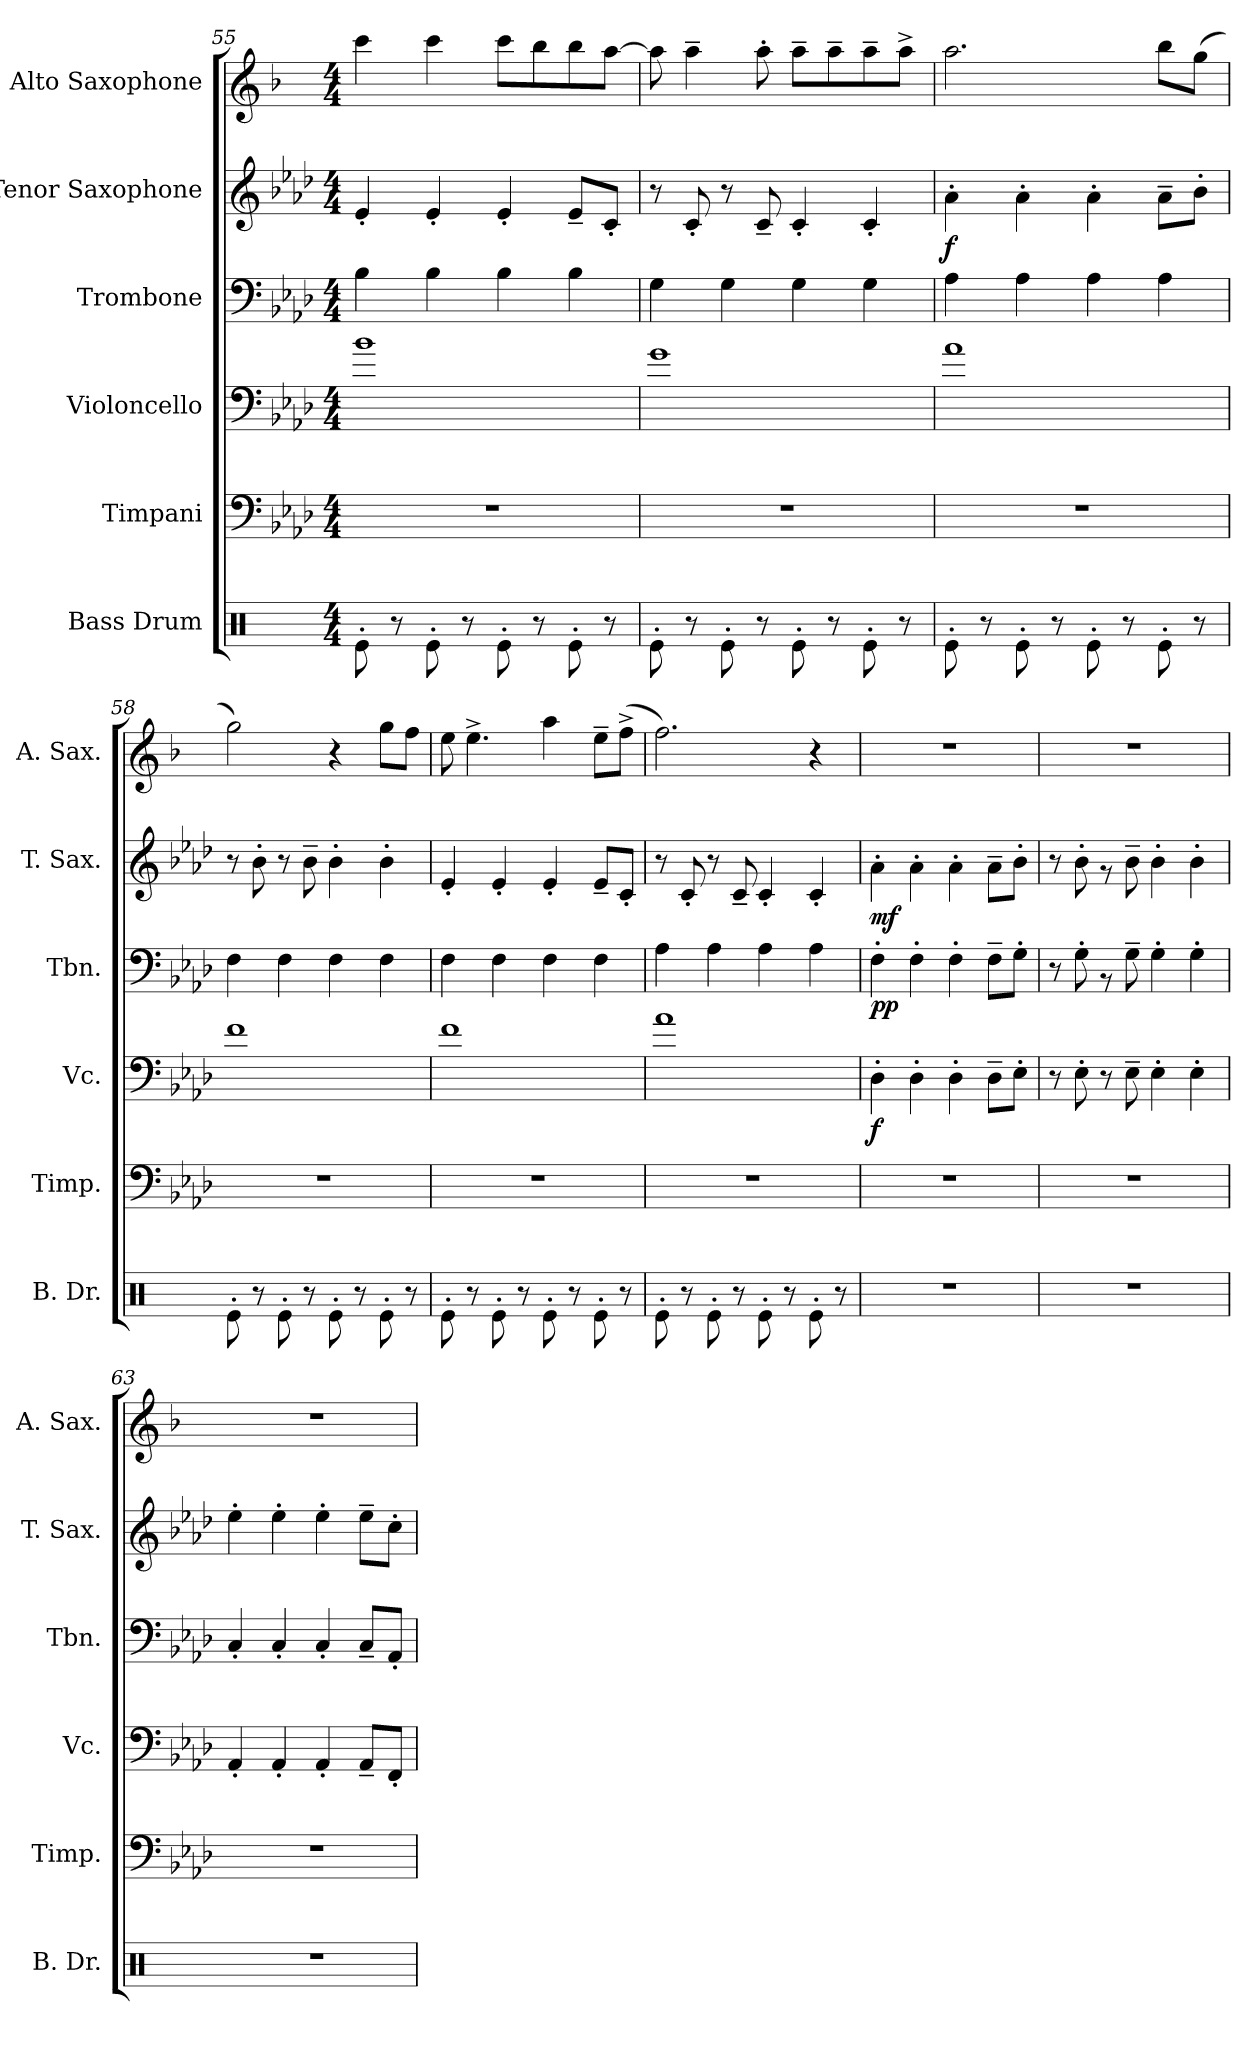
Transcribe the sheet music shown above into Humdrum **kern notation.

**kern	**kern	**kern	**dynam	**kern	**dynam	**kern	**dynam	**kern
*part6	*part5	*part4	*part4	*part3	*part3	*part2	*part2	*part1
*staff6	*staff5	*staff4	*staff4	*staff3	*staff3	*staff2	*staff2	*staff1
*I"Bass Drum	*I"Timpani	*I"Violoncello	*	*I"Trombone	*	*I"Tenor Saxophone	*	*I"Alto Saxophone
*I'B. Dr.	*I'Timp.	*I'Vc.	*	*I'Tbn.	*	*I'T. Sax.	*	*I'A. Sax.
*clefX	*clefF4	*clefF4	*	*clefF4	*	*clefG2	*	*clefG2
*	*	*	*	*	*	*ITrd8c14	*	*ITrd5c9
*k[]	*k[b-e-a-d-]	*k[b-e-a-d-]	*	*k[b-e-a-d-]	*	*k[b-e-a-d-]	*	*k[b-e-a-d-]
*M4/4	*M4/4	*M4/4	*	*M4/4	*	*M4/4	*	*M4/4
=55	=55	=55	=55	=55	=55	=55	=55	=55
8Re'\	1r	1b-	.	4B-\	.	4E-'/	.	4ee-\
8r	.	.	.	.	.	.	.	.
8Re'\	.	.	.	4B-\	.	4E-'/	.	4ee-\
8r	.	.	.	.	.	.	.	.
8Re'\	.	.	.	4B-\	.	4E-'/	.	8ee-\L
8r	.	.	.	.	.	.	.	8dd-\
8Re'\	.	.	.	4B-\	.	8E-~/L	.	8dd-\
8r	.	.	.	.	.	8C'/J	.	[8cc\J
!!LO:PB:g=z
=56	=56	=56	=56	=56	=56	=56	=56	=56
8Re'\	1r	1g	.	4G\	.	8r	.	8cc\]
8r	.	.	.	.	.	8C'/	.	4cc~\
8Re'\	.	.	.	4G\	.	8r	.	.
8r	.	.	.	.	.	8C~/	.	8cc'\
8Re'\	.	.	.	4G\	.	4C'/	.	8cc~\L
8r	.	.	.	.	.	.	.	8cc~\
8Re'\	.	.	.	4G\	.	4C'/	.	8cc~\
8r	.	.	.	.	.	.	.	8cc^\J
=57	=57	=57	=57	=57	=57	=57	=57	=57
!	!	!	!	!	!	!	!LO:DY:b	!
8Re'\	1r	1a-	.	4A-\	.	4A-'\	f	2.cc\
8r	.	.	.	.	.	.	.	.
8Re'\	.	.	.	4A-\	.	4A-'\	.	.
8r	.	.	.	.	.	.	.	.
8Re'\	.	.	.	4A-\	.	4A-'\	.	.
8r	.	.	.	.	.	.	.	.
8Re'\	.	.	.	4A-\	.	8A-~\L	.	8dd-\L
8r	.	.	.	.	.	8B-'\J	.	(8b-\J
=58	=58	=58	=58	=58	=58	=58	=58	=58
8Re'\	1r	1f	.	4F\	.	8r	.	2b-\)
8r	.	.	.	.	.	8B-'\	.	.
8Re'\	.	.	.	4F\	.	8r	.	.
8r	.	.	.	.	.	8B-~\	.	.
8Re'\	.	.	.	4F\	.	4B-'\	.	4r
8r	.	.	.	.	.	.	.	.
8Re'\	.	.	.	4F\	.	4B-'\	.	8b-\L
8r	.	.	.	.	.	.	.	8a-\J
=59	=59	=59	=59	=59	=59	=59	=59	=59
8Re'\	1r	1f	.	4F\	.	4E-'/	.	8g\
8r	.	.	.	.	.	.	.	4.g^\
8Re'\	.	.	.	4F\	.	4E-'/	.	.
8r	.	.	.	.	.	.	.	.
8Re'\	.	.	.	4F\	.	4E-'/	.	4cc\
8r	.	.	.	.	.	.	.	.
8Re'\	.	.	.	4F\	.	8E-~/L	.	8g~\L
8r	.	.	.	.	.	8C'/J	.	(8a-^\J
!!LO:LB:g=z
=60	=60	=60	=60	=60	=60	=60	=60	=60
8Re'\	1r	1a-	.	4A-\	.	8r	.	2.a-\)
8r	.	.	.	.	.	8C'/	.	.
8Re'\	.	.	.	4A-\	.	8r	.	.
8r	.	.	.	.	.	8C~/	.	.
8Re'\	.	.	.	4A-\	.	4C'/	.	.
8r	.	.	.	.	.	.	.	.
8Re'\	.	.	.	4A-\	.	4C'/	.	4r
8r	.	.	.	.	.	.	.	.
=61	=61	=61	=61	=61	=61	=61	=61	=61
!	!	!	!LO:DY:b	!	!LO:DY:b	!	!LO:DY:b	!
1r	1r	4D-'\	f	4F'\	pp	4A-'\	mf	1r
.	.	4D-'\	.	4F'\	.	4A-'\	.	.
.	.	4D-'\	.	4F'\	.	4A-'\	.	.
.	.	8D-~\L	.	8F~\L	.	8A-~\L	.	.
.	.	8E-'\J	.	8G'\J	.	8B-'\J	.	.
=62	=62	=62	=62	=62	=62	=62	=62	=62
1r	1r	8r	.	8r	.	8r	.	1r
.	.	8E-'\	.	8G'\	.	8B-'\	.	.
.	.	8r	.	8rBB	.	8rg	.	.
.	.	8E-~\	.	8G~\	.	8B-~\	.	.
.	.	4E-'\	.	4G'\	.	4B-'\	.	.
.	.	4E-'\	.	4G'\	.	4B-'\	.	.
=63	=63	=63	=63	=63	=63	=63	=63	=63
1r	1r	4AA-'/	.	4C'/	.	4e-'\	.	1r
.	.	4AA-'/	.	4C'/	.	4e-'\	.	.
.	.	4AA-'/	.	4C'/	.	4e-'\	.	.
.	.	8AA-~/L	.	8C~/L	.	8e-~\L	.	.
.	.	8FF'/J	.	8AA-'/J	.	8c'\J	.	.
=	=	=	=	=	=	=	=	=
*-	*-	*-	*-	*-	*-	*-	*-	*-
